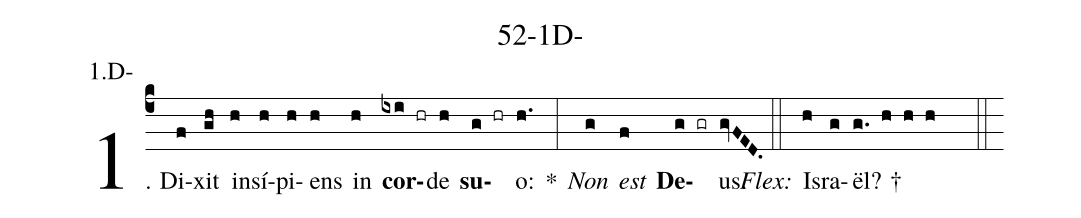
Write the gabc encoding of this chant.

name: 52-1D-;
annotation: 1.D-;
%%
(c4)1. Di(f)xit(gh) in(h)sí(h)pi(h)ens(h) in(h) <b>cor</b>(ixi hr)de(h) <b>su</b>(g hr)o:(h.) *(:) <i>Non</i>(g) <i>est</i>(f) <b>De</b>(g gr)us.(gvFED.) (::)
<i>Flex:</i>()  Is(h)ra(g)ël? †(g. h h h  ::)
